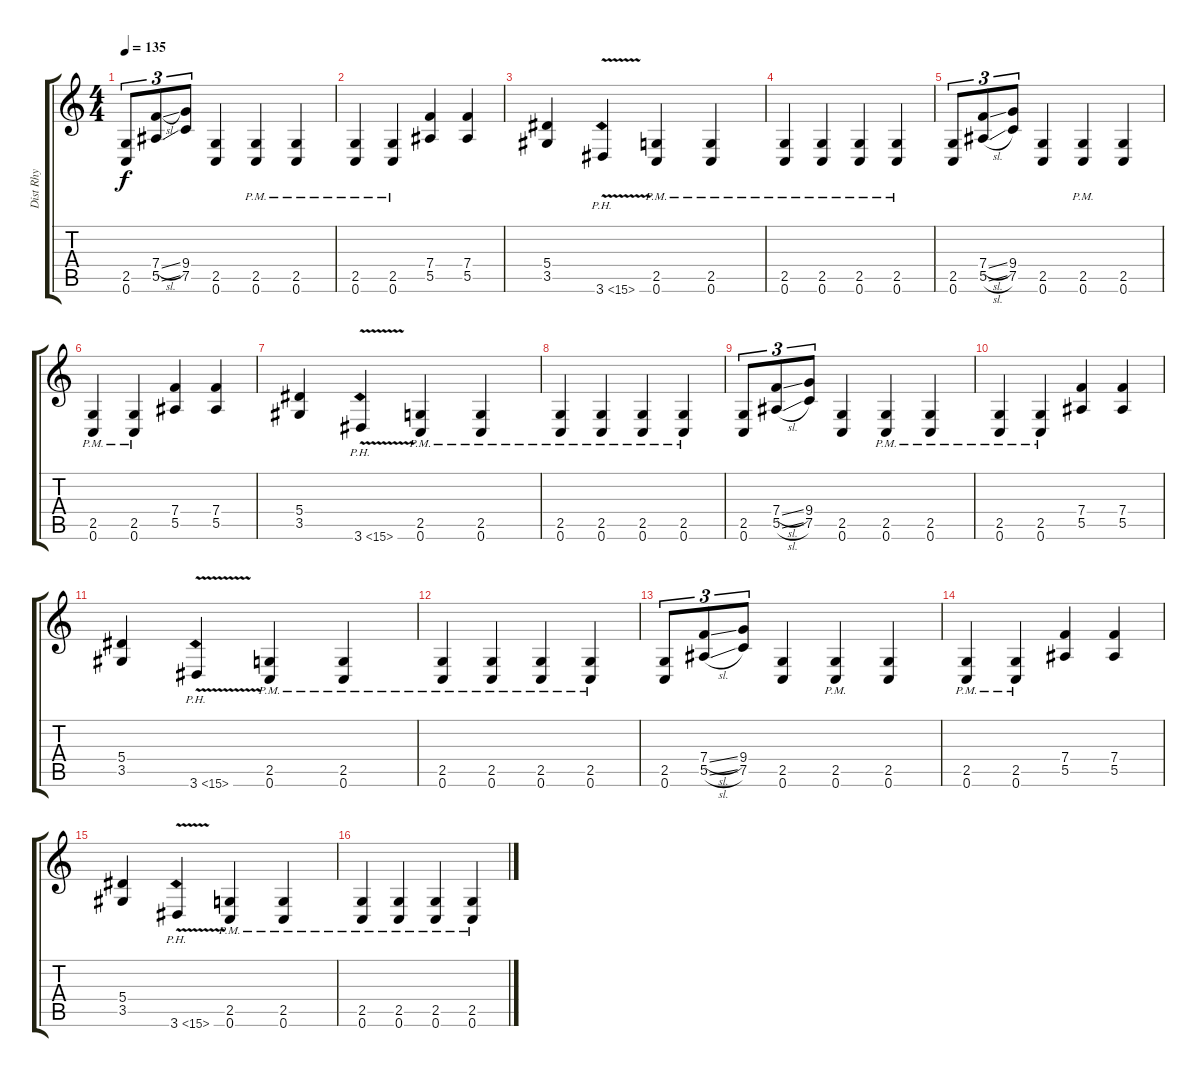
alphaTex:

\track ("Dist Rhy" "Dist Rhy") {instrument distortionguitar}
\staff {score tabs}
\tuning (C4 G3 Eb3 Bb2 F2 C2) {hide}
\ts (4 4)
\tempo 135
\clef g2
\ks c
(2.5 0.6).8{tu (3 2) dy f} (7.4{sl} 5.5{ss}).8{tu (3 2)} (9.4 7.5).8{tu (3 2)} (2.5 0.6).4 (2.5{pm} 0.6{pm}).4 (2.5{pm} 0.6{pm}).4 |
(2.5{pm} 0.6{pm}).4 (2.5{pm} 0.6{pm}).4 (7.4 5.5).4 (7.4 5.5).4 |
(5.4 3.5).4 3.6{ph 12 v}.4 (2.5{pm} 0.6{pm}).4 (2.5{pm} 0.6{pm}).4 |
(2.5{pm} 0.6{pm}).4 (2.5{pm} 0.6{pm}).4 (2.5{pm} 0.6{pm}).4 (2.5{pm} 0.6{pm}).4 |
(2.5 0.6).8{tu (3 2)} (7.4{sl} 5.5{sl}).8{tu (3 2)} (9.4 7.5).8{tu (3 2)} (2.5 0.6).4 (2.5{pm} 0.6{pm}).4 (2.5 0.6).4 |
(2.5{pm} 0.6{pm}).4 (2.5{pm} 0.6{pm}).4 (7.4 5.5).4 (7.4 5.5).4 |
(5.4 3.5).4 3.6{ph 12 v}.4 (2.5{pm} 0.6{pm}).4 (2.5{pm} 0.6{pm}).4 |
(2.5{pm} 0.6{pm}).4 (2.5{pm} 0.6{pm}).4 (2.5{pm} 0.6{pm}).4 (2.5{pm} 0.6{pm}).4 |
(2.5 0.6).8{tu (3 2)} (7.4{sl} 5.5{sl}).8{tu (3 2)} (9.4 7.5).8{tu (3 2)} (2.5 0.6).4 (2.5{pm} 0.6{pm}).4 (2.5{pm} 0.6{pm}).4 |
(2.5{pm} 0.6{pm}).4 (2.5{pm} 0.6{pm}).4 (7.4 5.5).4 (7.4 5.5).4 |
(5.4 3.5).4 3.6{ph 12 v}.4 (2.5{pm} 0.6{pm}).4 (2.5{pm} 0.6{pm}).4 |
(2.5{pm} 0.6{pm}).4 (2.5{pm} 0.6{pm}).4 (2.5{pm} 0.6{pm}).4 (2.5{pm} 0.6{pm}).4 |
(2.5 0.6).8{tu (3 2)} (7.4{sl} 5.5{sl}).8{tu (3 2)} (9.4 7.5).8{tu (3 2)} (2.5 0.6).4 (2.5{pm} 0.6{pm}).4 (2.5 0.6).4 |
(2.5{pm} 0.6{pm}).4 (2.5{pm} 0.6{pm}).4 (7.4 5.5).4 (7.4 5.5).4 |
(5.4 3.5).4 3.6{ph 12 v}.4 (2.5{pm} 0.6{pm}).4 (2.5{pm} 0.6{pm}).4 |
(2.5{pm} 0.6{pm}).4 (2.5{pm} 0.6{pm}).4 (2.5{pm} 0.6{pm}).4 (2.5{pm} 0.6{pm}).4
